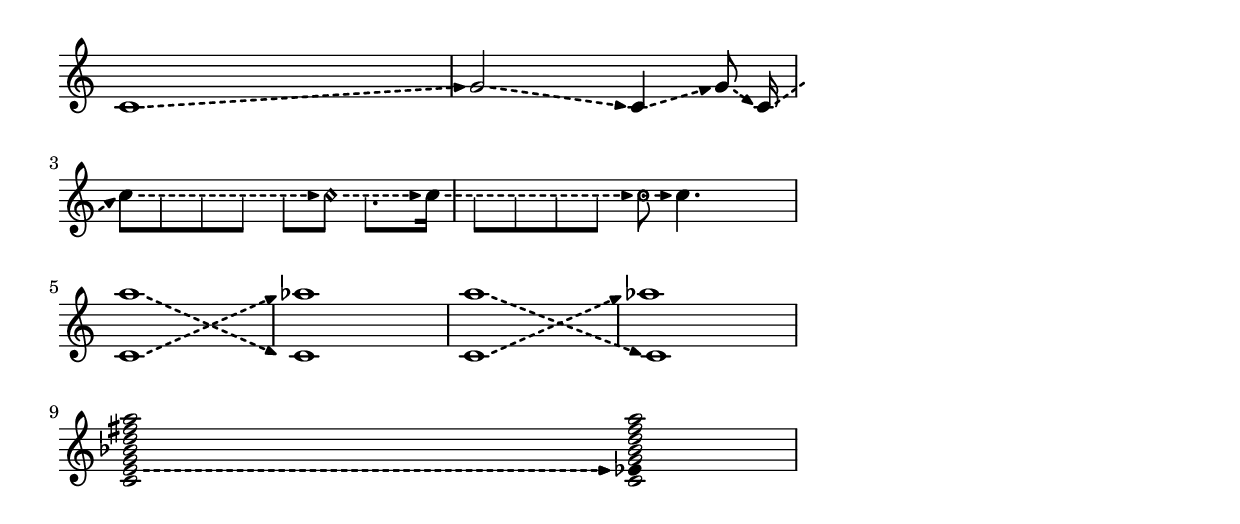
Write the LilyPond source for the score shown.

\version "2.24.4"
\pointAndClickOff
dashedArrowLineOn =
#(define-music-function (note)(ly:music?)
  (define paddingvalue (if (music-is-of-type? note 'event-chord)
                           (ly:duration-log
                            (ly:music-property
                             (first
                              (ly:music-property note 'elements))
                             'duration))
                           (ly:duration-log
                            (ly:music-property note 'duration))))

  #{

   \override Glissando.breakable = ##t
   \override Glissando.after-line-breaking = ##t
   \override Glissando.thickness = #2.35
   \override Glissando.style = #'dashed-line
   \override Glissando.bound-details.right.arrow = ##t
   \override Glissando.bound-details.right-broken.arrow = ##f
   \override Glissando.bound-details.right-broken.padding = #-1
   \override Glissando.bound-details.left.padding =
   #(cond ((= paddingvalue 0) 0.85)
          ((= paddingvalue 1) 0.65)
          ((>= paddingvalue 2) 0.65))

   \override Glissando.bound-details.right.padding = #0.25
   #note
   \glissando  \override NoteColumn.glissando-skip = ##t
  #})


dashedArrowLineOff =
{
 \revert Glissando.breakable
 \revert Glissando.after-line-breaking
 \revert Glissando.thickness
 \revert Glissando.style
 \revert Glissando.bound-details.right.arrow
 \revert Glissando.bound-details.right-broken.arrow
 \revert Glissando.bound-details.right-broken.padding
 \revert Glissando.bound-details.left.padding
 \revert Glissando.bound-details.right.padding
 \revert NoteColumn.glissando-skip
}



\score {

 {
  \override Score.TimeSignature.stencil = ##f

  \dashedArrowLineOn
  c'1
  \dashedArrowLineOff

  \dashedArrowLineOn
  g'2
  \dashedArrowLineOff

  \dashedArrowLineOn
  c'4
  \dashedArrowLineOff

  \dashedArrowLineOn
  g'8 \noBeam
  \dashedArrowLineOff
  \dashedArrowLineOn
  c'16 s16 |

  \break
  \dashedArrowLineOff
  \dashedArrowLineOn
  c''8
  \override Voice.NoteHead.transparent = ##t
  8 8 8 8
  \revert Voice.NoteHead.transparent
  \dashedArrowLineOff

  \dashedArrowLineOn
  8 \harmonic
  \override Voice.NoteHead.transparent = ##t
  \once \override Voice.Dots.extra-offset = #'(-1 . -0.75)

  8.
  \revert Voice.NoteHead.transparent
  \dashedArrowLineOff

  \dashedArrowLineOn
  16

  \override Voice.NoteHead.transparent = ##t
  8 8 8 8
  \revert Voice.NoteHead.transparent
  \dashedArrowLineOff
  \easyHeadsOn
  \dashedArrowLineOn
  8
  \dashedArrowLineOff
  \easyHeadsOff
  4.
  \break
  \dashedArrowLineOn
  <c' a''>1

  \dashedArrowLineOff
  <aes'' c'>1

  <<
   { \dashedArrowLineOn a''1 \dashedArrowLineOff c'1} \\
   {\dashedArrowLineOn c'1 \dashedArrowLineOff aes''1}
  >>
  \break
  \override Voice.Stem.stencil = ##f
  \override Voice.NoteHead.stencil = #ly:text-interface::print
  \override Voice.NoteHead.text =\markup{\musicglyph "noteheads.s1"}
  \set glissandoMap = #'((1 . 1) (1 . 1))
  \dashedArrowLineOn
  <c' e' g' bes' d'' fis'' a''>2
  s4
  \dashedArrowLineOff
  <c'
  \single \override NoteHead.text =
  \markup{\musicglyph "noteheads.s2"}  es'
  g' bes' d'' fis'' a''>4

 }

 \layout {

  indent = #0
  line-width = #125

  ragged-last = ##f

  \context {
   \Score
   proportionalNotationDuration = #(ly:make-moment 1/7)
  }
 }
}

